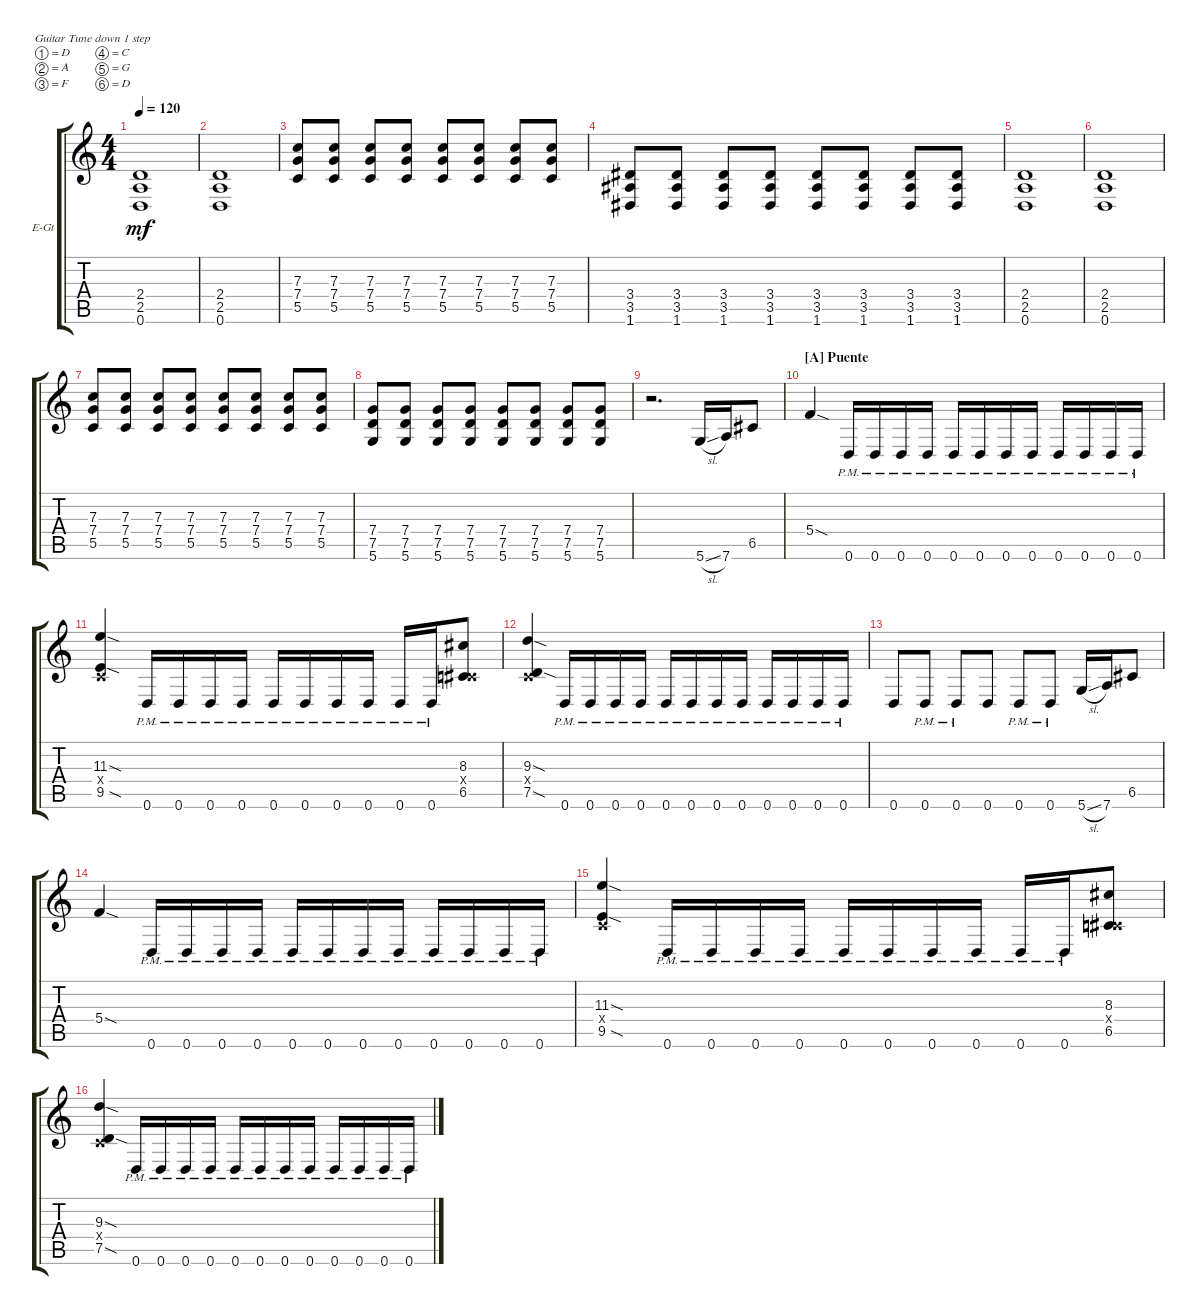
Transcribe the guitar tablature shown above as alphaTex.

\bracketExtendMode groupsimilarinstruments
\firstSystemTrackNameOrientation horizontal
\otherSystemsTrackNameOrientation horizontal
\track ("Guitar 2 Ghoul" "E-Gt") {instrument distortionguitar}
\staff {score tabs}
\tuning (D4 A3 F3 C3 G2 D2)
\ts (4 4)
\tempo 120
\clef g2
\ks c
(0.6 2.5 2.4).1{dy mf} |
(2.5 2.4 0.6).1 |
(5.5 7.4 7.3).8 (5.5 7.4 7.3).8 (5.5 7.4 7.3).8 (5.5 7.4 7.3).8 (5.5 7.4 7.3).8 (5.5 7.4 7.3).8 (5.5 7.4 7.3).8 (5.5 7.4 7.3).8 |
(1.6 3.5 3.4).8 (1.6 3.5 3.4).8 (1.6 3.5 3.4).8 (1.6 3.5 3.4).8 (1.6 3.5 3.4).8 (1.6 3.5 3.4).8 (1.6 3.5 3.4).8 (1.6 3.5 3.4).8 |
(0.6 2.5 2.4).1 |
(2.5 2.4 0.6).1 |
(5.5 7.4 7.3).8 (5.5 7.4 7.3).8 (5.5 7.4 7.3).8 (5.5 7.4 7.3).8 (5.5 7.4 7.3).8 (5.5 7.4 7.3).8 (5.5 7.4 7.3).8 (5.5 7.4 7.3).8 |
(5.6 7.5 7.4).8 (5.6 7.5 7.4).8 (5.6 7.5 7.4).8 (5.6 7.5 7.4).8 (5.6 7.5 7.4).8 (5.6 7.5 7.4).8 (5.6 7.5 7.4).8 (5.6 7.5 7.4).8 |
r.2{d} 5.6{sl}.16 7.6.16 6.5.8 |
\section ("A" "Puente")
5.4{sod}.4 0.6{pm}.16 0.6{pm}.16 0.6{pm}.16 0.6{pm}.16 0.6{pm}.16 0.6{pm}.16 0.6{pm}.16 0.6{pm}.16 0.6{pm}.16 0.6{pm}.16 0.6{pm}.16 0.6{pm}.16 |
(9.5{sod} 0.4{x} 11.3{sod}).4 0.6{pm}.16 0.6{pm}.16 0.6{pm}.16 0.6{pm}.16 0.6{pm}.16 0.6{pm}.16 0.6{pm}.16 0.6{pm}.16 0.6{pm}.16 0.6{pm}.16 (6.5 8.3 0.4{x}).8 |
(7.5{sod} 0.4{x} 9.3{sod}).4 0.6{pm}.16 0.6{pm}.16 0.6{pm}.16 0.6{pm}.16 0.6{pm}.16 0.6{pm}.16 0.6{pm}.16 0.6{pm}.16 0.6{pm}.16 0.6{pm}.16 0.6{pm}.16 0.6{pm}.16 |
0.6.8 0.6{pm}.8 0.6{pm}.8 0.6.8 0.6{pm}.8 0.6{pm}.8 5.6{sl}.16 7.6.16 6.5.8 |
5.4{sod}.4 0.6{pm}.16 0.6{pm}.16 0.6{pm}.16 0.6{pm}.16 0.6{pm}.16 0.6{pm}.16 0.6{pm}.16 0.6{pm}.16 0.6{pm}.16 0.6{pm}.16 0.6{pm}.16 0.6{pm}.16 |
(9.5{sod} 0.4{x} 11.3{sod}).4 0.6{pm}.16 0.6{pm}.16 0.6{pm}.16 0.6{pm}.16 0.6{pm}.16 0.6{pm}.16 0.6{pm}.16 0.6{pm}.16 0.6{pm}.16 0.6{pm}.16 (6.5 8.3 0.4{x}).8 |
(7.5{sod} 0.4{x} 9.3{sod}).4 0.6{pm}.16 0.6{pm}.16 0.6{pm}.16 0.6{pm}.16 0.6{pm}.16 0.6{pm}.16 0.6{pm}.16 0.6{pm}.16 0.6{pm}.16 0.6{pm}.16 0.6{pm}.16 0.6{pm}.16
